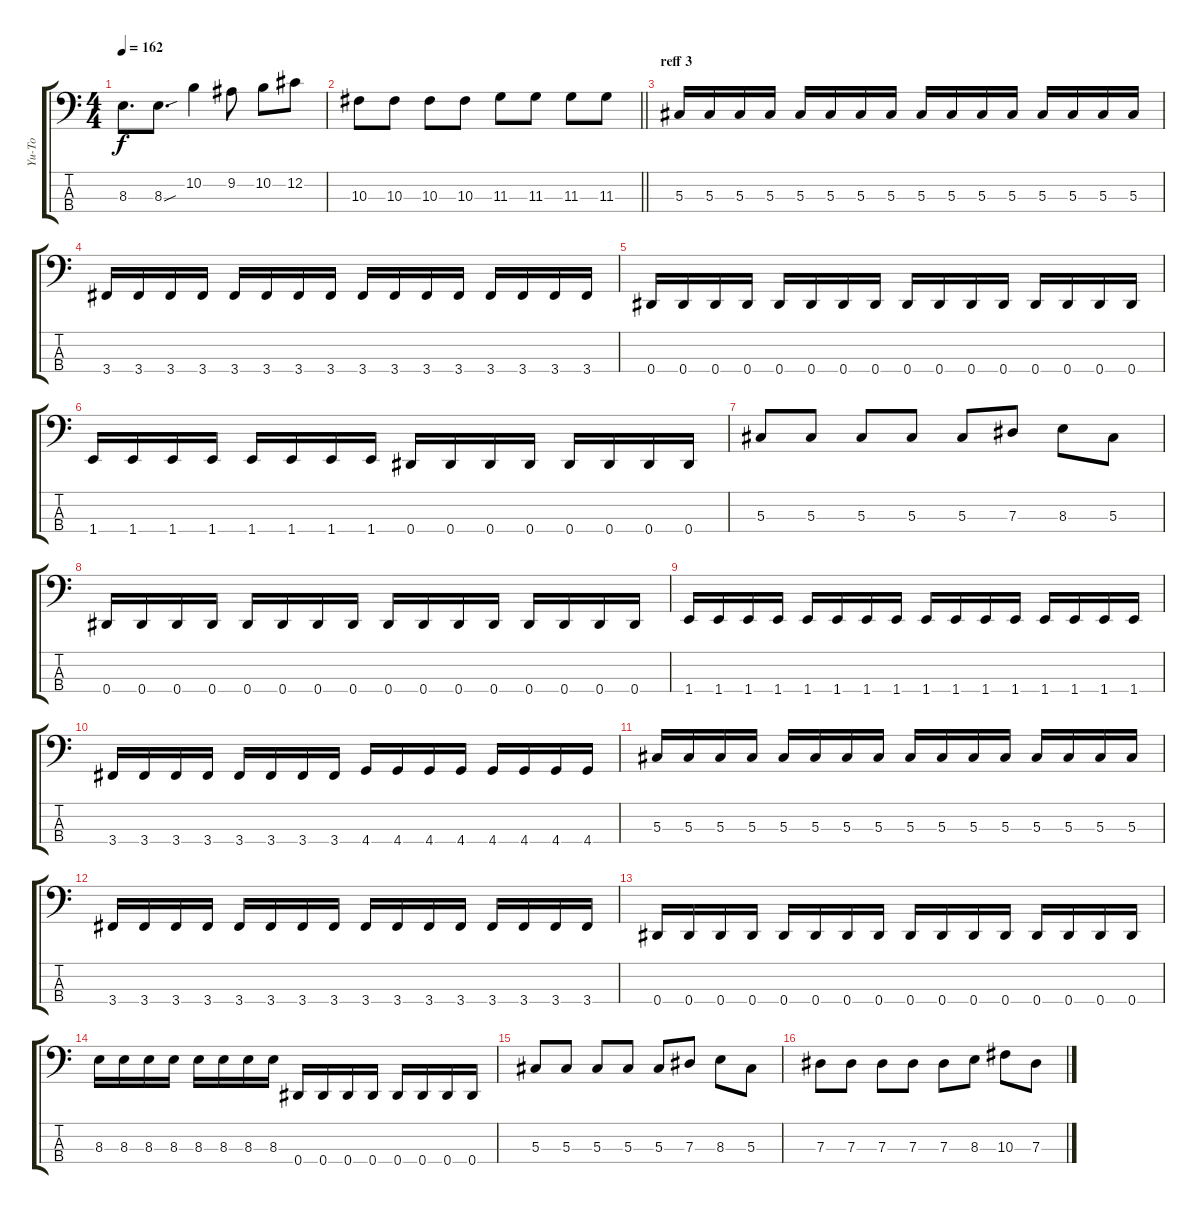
\track ("Yu-To" "Yu-To") {instrument electricbassfinger}
\staff {score tabs}
\tuning (Gb2 Db2 Ab1 Eb1) {hide}
\ts (4 4)
\tempo 162
\clef f4
\ks c
8.3.8{d dy f} 8.3{sou}.8{d} 10.2.4 9.2.8 10.2.8 12.2.8 |
\barLineRight lightlight
10.3.8 10.3.8 10.3.8 10.3.8 11.3.8 11.3.8 11.3.8 11.3.8 |
\section ("" "reff 3")
5.3.16 5.3.16 5.3.16 5.3.16 5.3.16 5.3.16 5.3.16 5.3.16 5.3.16 5.3.16 5.3.16 5.3.16 5.3.16 5.3.16 5.3.16 5.3.16 |
3.4.16 3.4.16 3.4.16 3.4.16 3.4.16 3.4.16 3.4.16 3.4.16 3.4.16 3.4.16 3.4.16 3.4.16 3.4.16 3.4.16 3.4.16 3.4.16 |
0.4.16 0.4.16 0.4.16 0.4.16 0.4.16 0.4.16 0.4.16 0.4.16 0.4.16 0.4.16 0.4.16 0.4.16 0.4.16 0.4.16 0.4.16 0.4.16 |
1.4.16 1.4.16 1.4.16 1.4.16 1.4.16 1.4.16 1.4.16 1.4.16 0.4.16 0.4.16 0.4.16 0.4.16 0.4.16 0.4.16 0.4.16 0.4.16 |
5.3.8 5.3.8 5.3.8 5.3.8 5.3.8 7.3.8 8.3.8 5.3.8 |
0.4.16 0.4.16 0.4.16 0.4.16 0.4.16 0.4.16 0.4.16 0.4.16 0.4.16 0.4.16 0.4.16 0.4.16 0.4.16 0.4.16 0.4.16 0.4.16 |
1.4.16 1.4.16 1.4.16 1.4.16 1.4.16 1.4.16 1.4.16 1.4.16 1.4.16 1.4.16 1.4.16 1.4.16 1.4.16 1.4.16 1.4.16 1.4.16 |
3.4.16 3.4.16 3.4.16 3.4.16 3.4.16 3.4.16 3.4.16 3.4.16 4.4.16 4.4.16 4.4.16 4.4.16 4.4.16 4.4.16 4.4.16 4.4.16 |
5.3.16 5.3.16 5.3.16 5.3.16 5.3.16 5.3.16 5.3.16 5.3.16 5.3.16 5.3.16 5.3.16 5.3.16 5.3.16 5.3.16 5.3.16 5.3.16 |
3.4.16 3.4.16 3.4.16 3.4.16 3.4.16 3.4.16 3.4.16 3.4.16 3.4.16 3.4.16 3.4.16 3.4.16 3.4.16 3.4.16 3.4.16 3.4.16 |
0.4.16 0.4.16 0.4.16 0.4.16 0.4.16 0.4.16 0.4.16 0.4.16 0.4.16 0.4.16 0.4.16 0.4.16 0.4.16 0.4.16 0.4.16 0.4.16 |
8.3.16 8.3.16 8.3.16 8.3.16 8.3.16 8.3.16 8.3.16 8.3.16 0.4.16 0.4.16 0.4.16 0.4.16 0.4.16 0.4.16 0.4.16 0.4.16 |
5.3.8 5.3.8 5.3.8 5.3.8 5.3.8 7.3.8 8.3.8 5.3.8 |
7.3.8 7.3.8 7.3.8 7.3.8 7.3.8 8.3.8 10.3.8 7.3.8
